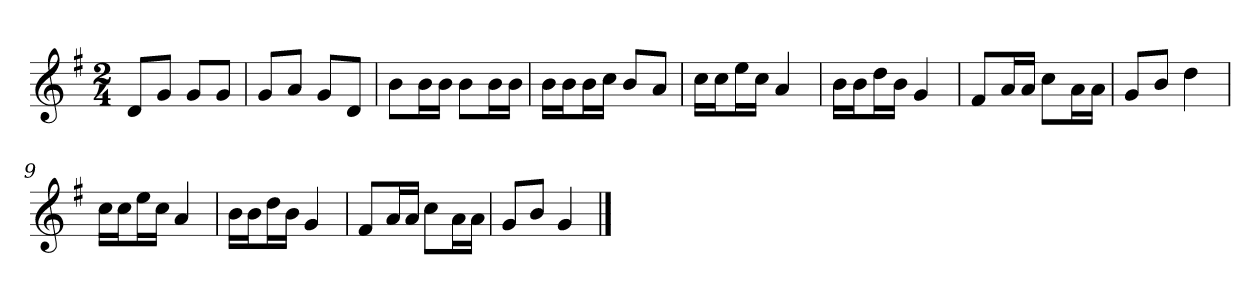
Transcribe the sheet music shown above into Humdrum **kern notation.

**kern
*part1
*staff1
*k[f#]
*M2/4
*MM120
=1
8dL
8gJ
8gL
8gJ
=2
8gL
8aJ
8gL
8dJ
=3
8bL
16bL
16bJJ
8bL
16bL
16bJJ
=4
16bLL
16bJ
16bL
16ccJJ
8bL
8aJ
=5
16ccLL
16ccJ
16eeL
16ccJJ
4a
=6
16bLL
16bJ
16ddL
16bJJ
4g
=7
8f#L
16aL
16aJJ
8ccL
16aL
16aJJ
=8
8gL
8bJ
4dd
=9
16ccLL
16ccJ
16eeL
16ccJJ
4a
=10
16bLL
16bJ
16ddL
16bJJ
4g
=11
8f#L
16aL
16aJJ
8ccL
16aL
16aJJ
=12
8gL
8bJ
4g
==
*-
